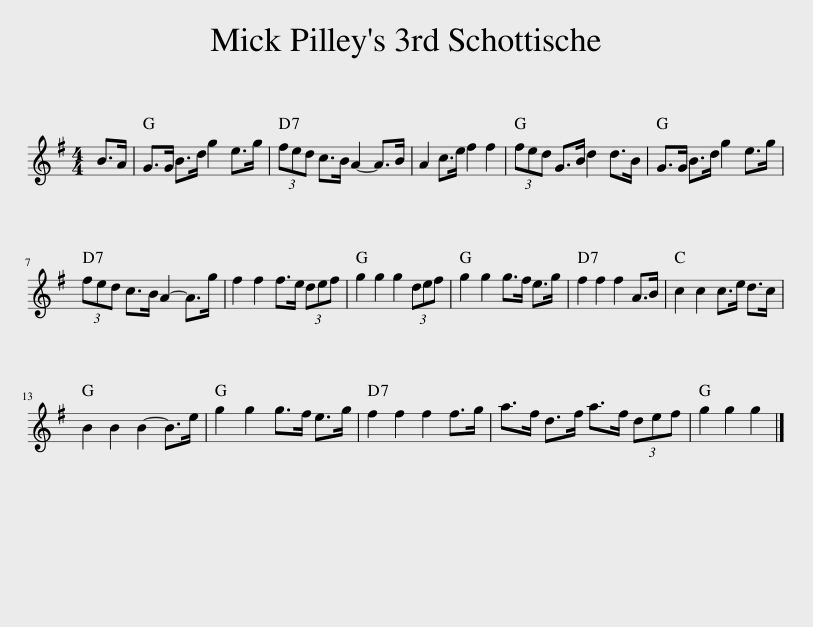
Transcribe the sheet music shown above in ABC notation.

X:1
L:1/8
M:4/4
I:linebreak $
K:G
V:1 treble
V:1
 B>A | G>G B>d g2 e>g | (3fed c>B A2- A>B | A2 c>e f2 f2 | (3fed G>B d2 d>B | %5
 G>G B>d g2 e>g |$ (3fed c>B A2- A>g | f2 f2 f>e (3def | g2 g2 g2 (3def | g2 g2 g>f e>g | %10
 f2 f2 f2 A>B | c2 c2 c>e d>c |$ B2 B2 B2- B>e | g2 g2 g>f e>g | f2 f2 f2 f>g | %15
 a>f d>f a>f (3def | g2 g2 g2 |] %17
